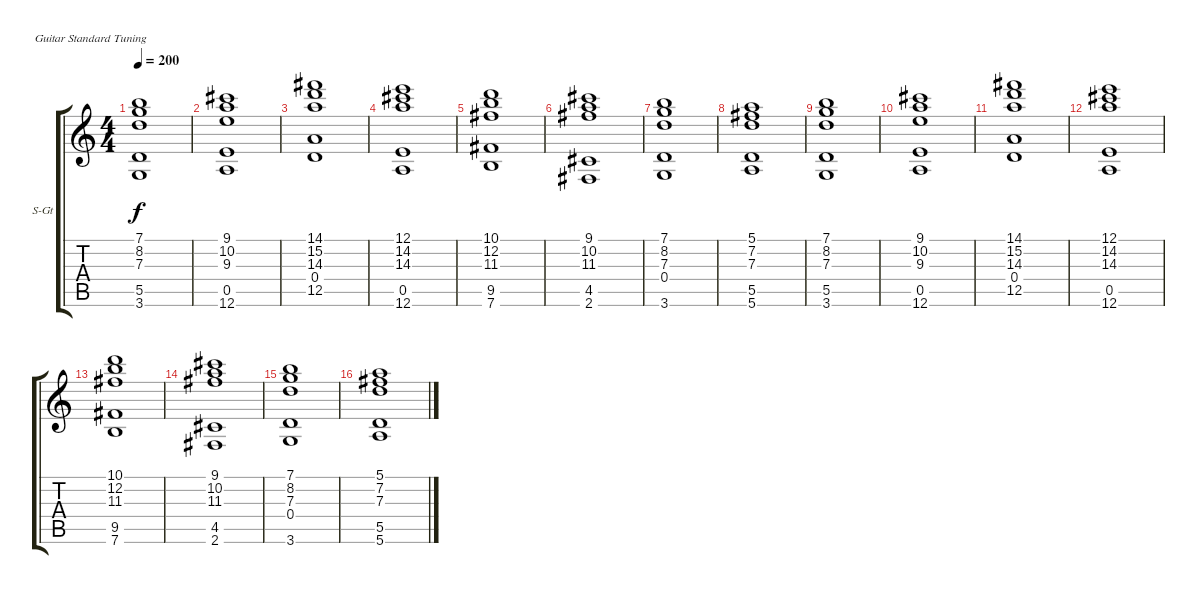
\bracketExtendMode groupsimilarinstruments
\firstSystemTrackNameOrientation horizontal
\otherSystemsTrackNameOrientation horizontal
\track ("High Soundy Thing" "S-Gt") {instrument synthstrings2}
\staff {score tabs}
\tuning (E4 B3 G3 D3 A2 E2)
\displaytranspose 12
\ts (4 4)
\tempo 200
\clef g2
\ks c
(7.1 8.2 7.3 5.5 3.6).1{dy f} |
(9.1 10.2 9.3 0.5 12.6).1 |
(14.1 15.2 14.3 0.4 12.5).1 |
(12.1 14.2 14.3 0.5 12.6).1 |
(10.1 12.2 11.3 9.5 7.6).1 |
(9.1 10.2 11.3 4.5 2.6).1 |
(7.1 8.2 7.3 0.4 3.6).1 |
(5.1 7.2 7.3 5.5 5.6).1 |
(7.1 8.2 7.3 5.5 3.6).1 |
(9.1 10.2 9.3 0.5 12.6).1 |
(14.1 15.2 14.3 0.4 12.5).1 |
(12.1 14.2 14.3 0.5 12.6).1 |
(10.1 12.2 11.3 9.5 7.6).1 |
(9.1 10.2 11.3 4.5 2.6).1 |
(7.1 8.2 7.3 0.4 3.6).1 |
(5.1 7.2 7.3 5.5 5.6).1
